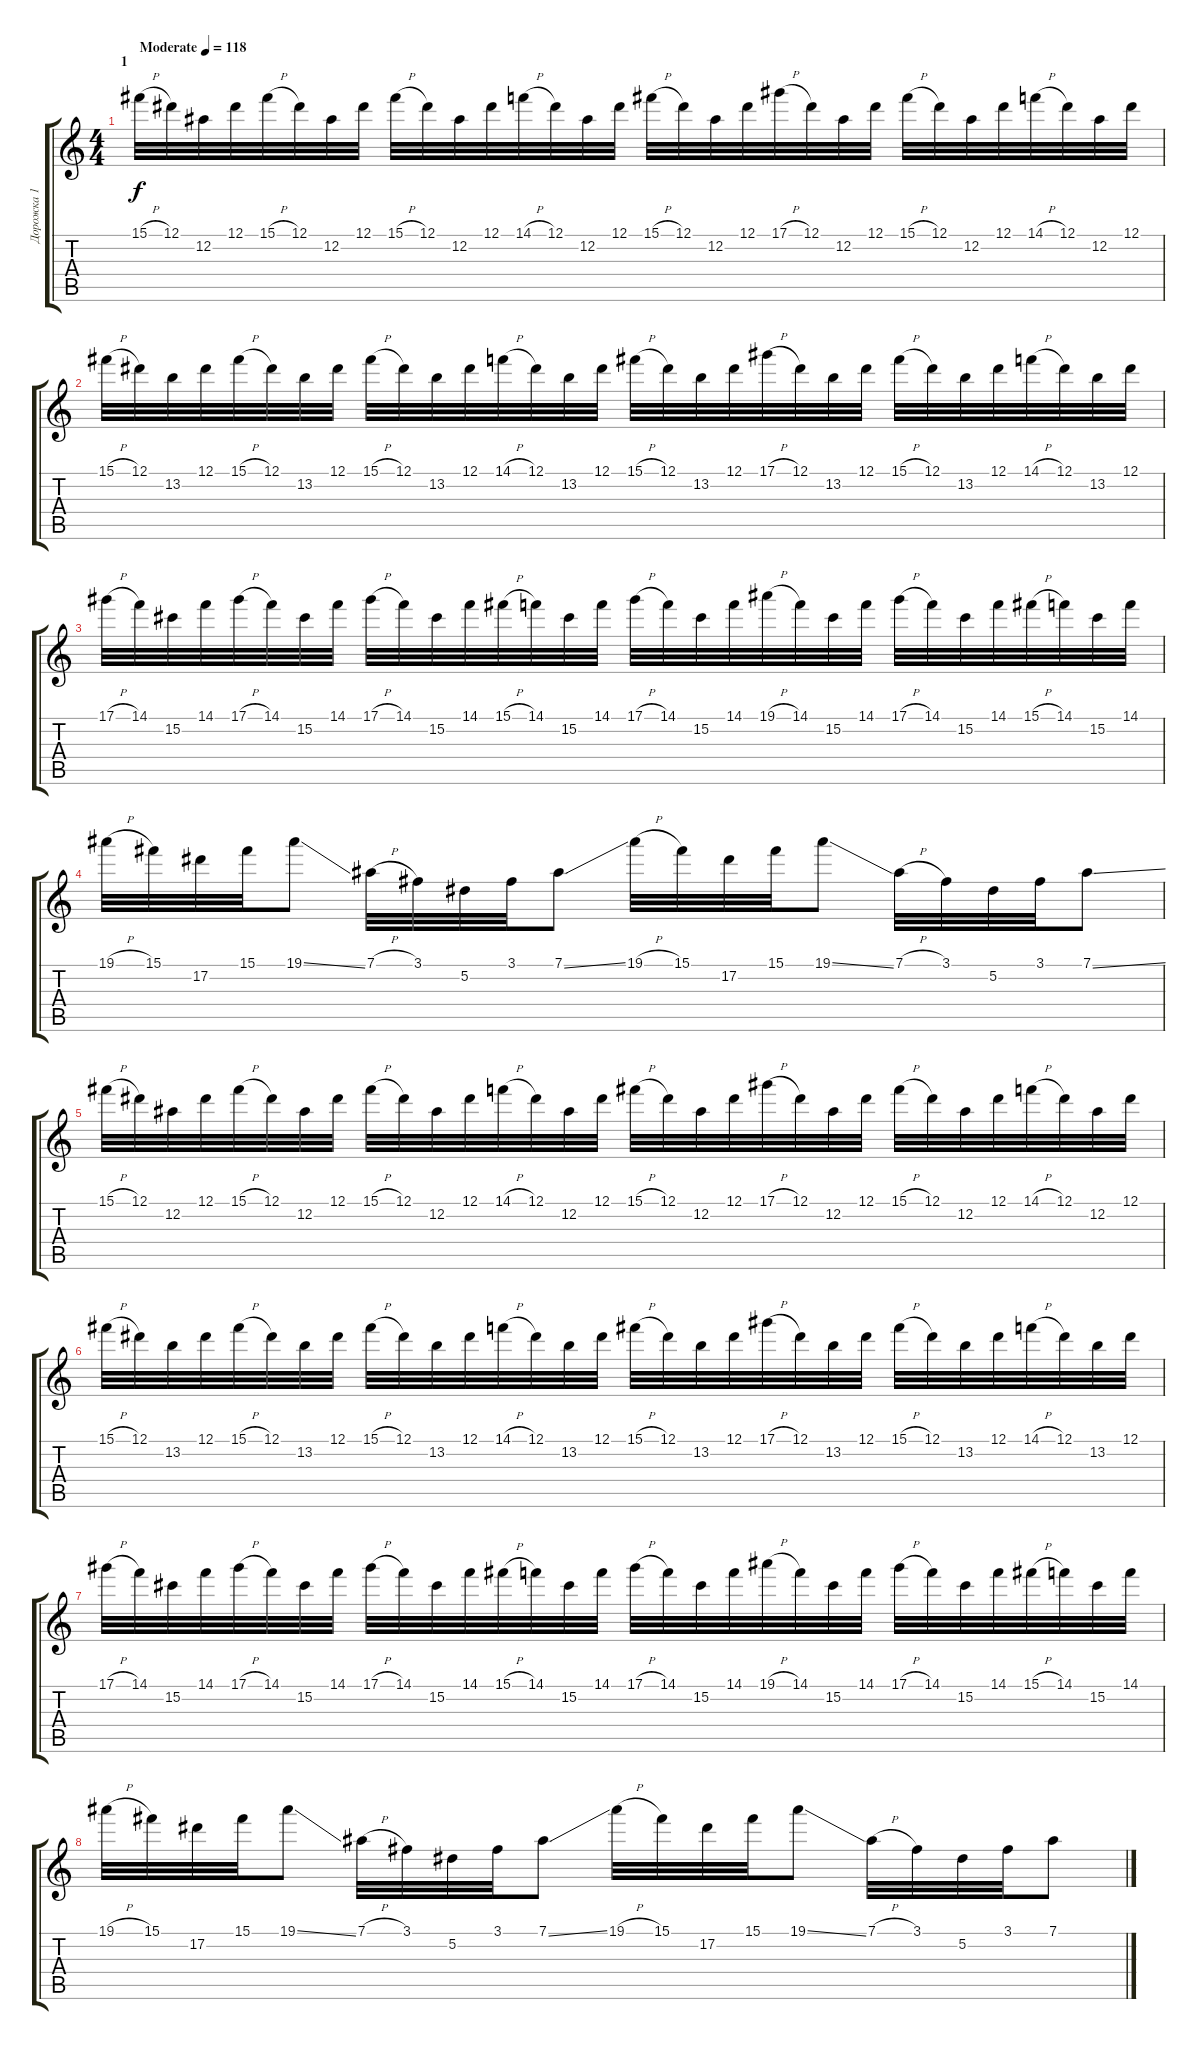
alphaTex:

\track ("Дорожка 1" "Дорожка 1") {instrument overdrivenguitar}
\staff {score tabs}
\tuning (Eb4 Bb3 Gb3 Db3 Ab2 Eb2) {hide}
\ts (4 4)
\section ("" "1")
\tempo (118 "Moderate")
\clef g2
\ks c
15.1{h}.32{dy f instrument overdrivenguitar} 12.1.32 12.2.32 12.1.32 15.1{h}.32 12.1.32 12.2.32 12.1.32 15.1{h}.32 12.1.32 12.2.32 12.1.32 14.1{h}.32 12.1.32 12.2.32 12.1.32 15.1{h}.32 12.1.32 12.2.32 12.1.32 17.1{h}.32 12.1.32 12.2.32 12.1.32 15.1{h}.32 12.1.32 12.2.32 12.1.32 14.1{h}.32 12.1.32 12.2.32 12.1.32 |
15.1{h}.32 12.1.32 13.2.32 12.1.32 15.1{h}.32 12.1.32 13.2.32 12.1.32 15.1{h}.32 12.1.32 13.2.32 12.1.32 14.1{h}.32 12.1.32 13.2.32 12.1.32 15.1{h}.32 12.1.32 13.2.32 12.1.32 17.1{h}.32 12.1.32 13.2.32 12.1.32 15.1{h}.32 12.1.32 13.2.32 12.1.32 14.1{h}.32 12.1.32 13.2.32 12.1.32 |
17.1{h}.32 14.1.32 15.2.32 14.1.32 17.1{h}.32 14.1.32 15.2.32 14.1.32 17.1{h}.32 14.1.32 15.2.32 14.1.32 15.1{h}.32 14.1.32 15.2.32 14.1.32 17.1{h}.32 14.1.32 15.2.32 14.1.32 19.1{h}.32 14.1.32 15.2.32 14.1.32 17.1{h}.32 14.1.32 15.2.32 14.1.32 15.1{h}.32 14.1.32 15.2.32 14.1.32 |
19.1{h}.32 15.1.32 17.2.32 15.1.32 19.1{ss}.8 7.1{h}.32 3.1.32 5.2.32 3.1.32 7.1{ss}.8 19.1{h}.32 15.1.32 17.2.32 15.1.32 19.1{ss}.8 7.1{h}.32 3.1.32 5.2.32 3.1.32 7.1{ss}.8 |
15.1{h}.32 12.1.32 12.2.32 12.1.32 15.1{h}.32 12.1.32 12.2.32 12.1.32 15.1{h}.32 12.1.32 12.2.32 12.1.32 14.1{h}.32 12.1.32 12.2.32 12.1.32 15.1{h}.32 12.1.32 12.2.32 12.1.32 17.1{h}.32 12.1.32 12.2.32 12.1.32 15.1{h}.32 12.1.32 12.2.32 12.1.32 14.1{h}.32 12.1.32 12.2.32 12.1.32 |
15.1{h}.32 12.1.32 13.2.32 12.1.32 15.1{h}.32 12.1.32 13.2.32 12.1.32 15.1{h}.32 12.1.32 13.2.32 12.1.32 14.1{h}.32 12.1.32 13.2.32 12.1.32 15.1{h}.32 12.1.32 13.2.32 12.1.32 17.1{h}.32 12.1.32 13.2.32 12.1.32 15.1{h}.32 12.1.32 13.2.32 12.1.32 14.1{h}.32 12.1.32 13.2.32 12.1.32 |
17.1{h}.32 14.1.32 15.2.32 14.1.32 17.1{h}.32 14.1.32 15.2.32 14.1.32 17.1{h}.32 14.1.32 15.2.32 14.1.32 15.1{h}.32 14.1.32 15.2.32 14.1.32 17.1{h}.32 14.1.32 15.2.32 14.1.32 19.1{h}.32 14.1.32 15.2.32 14.1.32 17.1{h}.32 14.1.32 15.2.32 14.1.32 15.1{h}.32 14.1.32 15.2.32 14.1.32 |
19.1{h}.32 15.1.32 17.2.32 15.1.32 19.1{ss}.8 7.1{h}.32 3.1.32 5.2.32 3.1.32 7.1{ss}.8 19.1{h}.32 15.1.32 17.2.32 15.1.32 19.1{ss}.8 7.1{h}.32 3.1.32 5.2.32 3.1.32 7.1{ss}.8
